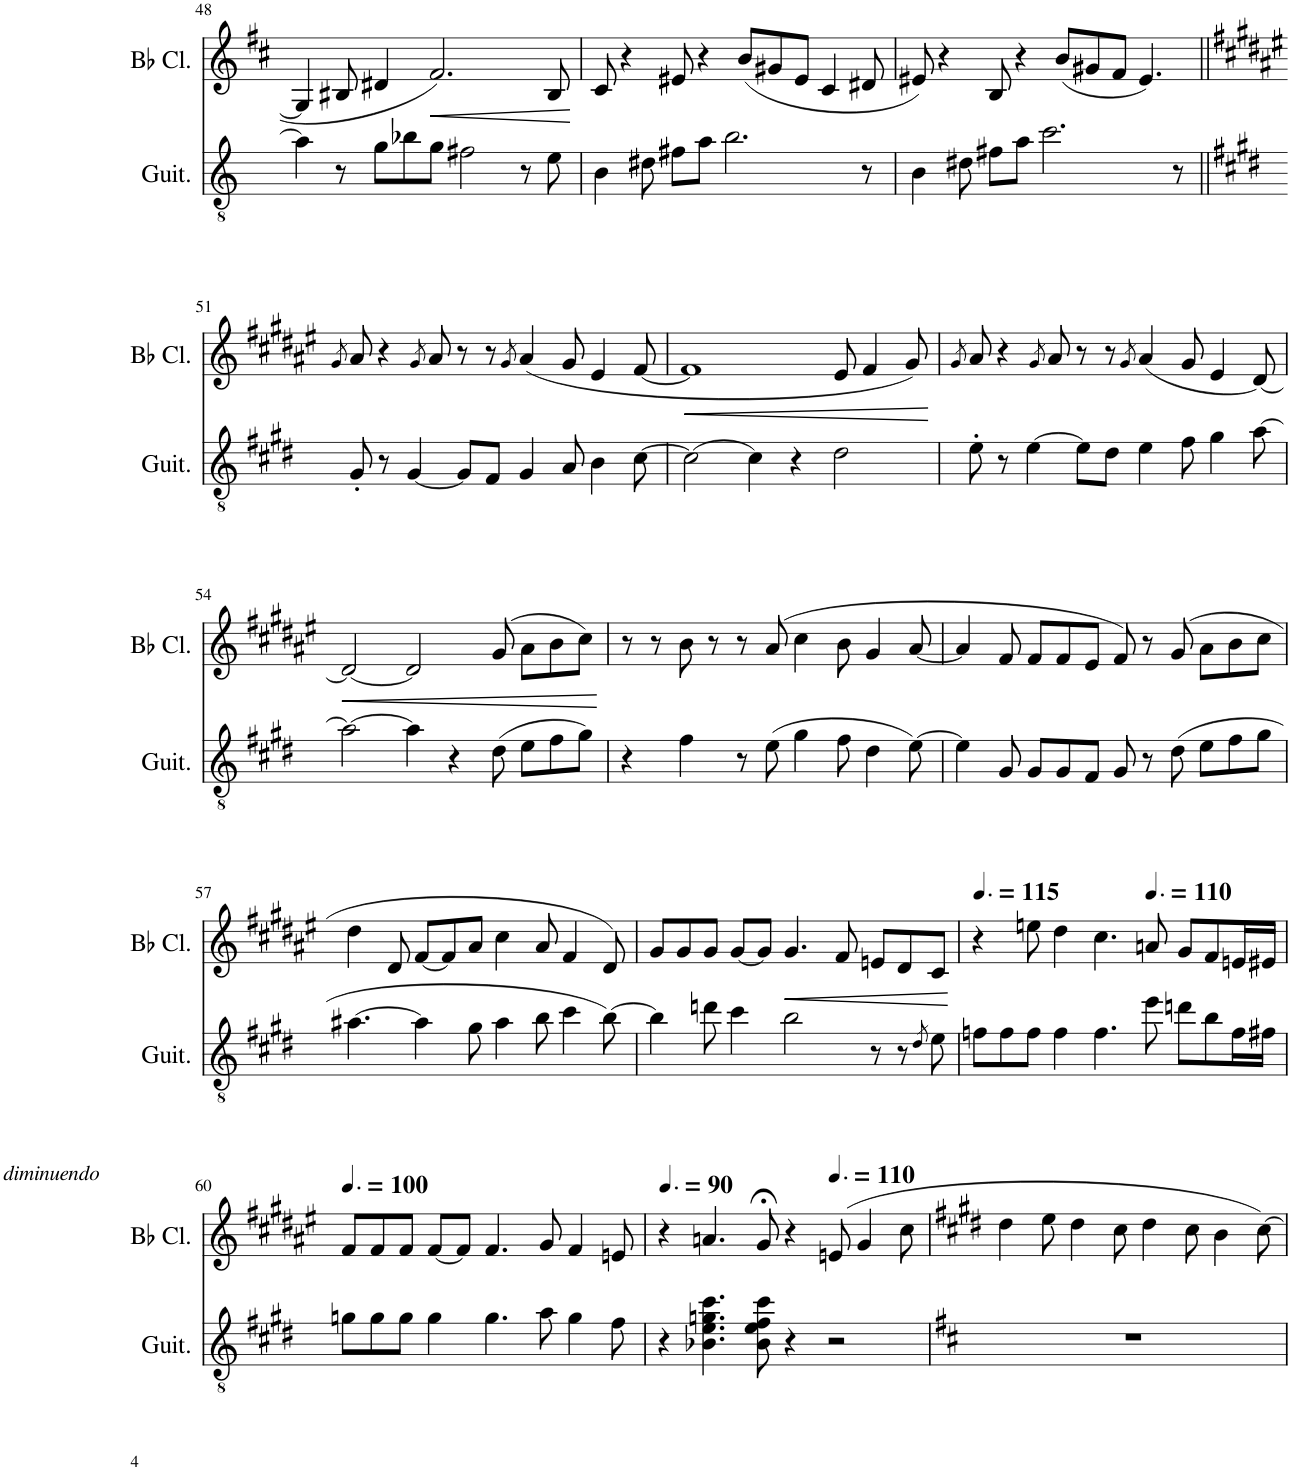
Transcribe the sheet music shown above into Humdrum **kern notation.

**kern	**kern	**dynam
*part2	*part1	*part1
*staff2	*staff1	*staff1
*I"Classical Guitar	*I"Bb Clarinet	*
*I'Guit.	*I'Bb Cl.	*
!!LO:PB:g=z
*clefGv2	*clefG2	*
*	*Trd1c2	*
*k[]	*k[f#c#]	*
*M12/8	*M12/8	*
=48	=48	=48
4a#\]	4G#/]	.
8r	8B#X/	.
8g\L	4d#X/	.
8b-X\	.	.
!	!	!LO:HP:b
8g\J	2.f#/	<
2f#X\	.	.
8r	.	.
8e\	8B#/	.
.	.	[
=49	=49	=49
4B\	8c#/	.
.	4r	.
8d#X\	.	.
8f#X\L	8e#X/	.
8a\J	4r	.
2.b\	.	.
.	(8b/L	.
.	8g#X/	.
.	8e#/J	.
.	4c#/	.
8r	8d#X/	.
=50	=50	=50
4B\	8e#X/)	.
.	4r	.
8d#X\	.	.
8f#X\L	8B/	.
8a\J	4r	.
2.cc\	.	.
.	(8b/L	.
.	8g#X/	.
.	8f#/J	.
.	4.e#/)	.
8r	.	.
!!LO:LB:g=z
=51||	=51||	=51||
*k[f#c#g#d#]	*k[f#c#g#d#a#e#]	*
.	8qg#/	.
8G#'/	8a#/	.
8r	4r	.
[4G#/	.	.
.	8qg#/	.
.	8a#/	.
8G#/L]	8r	.
8F#/J	8r	.
.	8qg#/	.
4G#/	(4a#/	.
8A/	8g#/	.
4B\	4e#/	.
[8c#\	[8f#/	.
=52	=52	=52
!	!	!LO:HP:b
2c#\_	1f#]	<
4c#\]	.	.
4r	.	.
2d#\	8e#/	.
.	4f#/	.
.	8g#/)	.
.	.	[
=53	=53	=53
.	8qg#/	.
8e'\	8a#/	.
8r	4r	.
[4e\	.	.
.	8qg#/	.
.	8a#/	.
8e\L]	8r	.
8d#\J	8r	.
.	8qg#/	.
4e\	(4a#/	.
8f#\	8g#/	.
4g#\	4e#/	.
[8a\	[8d#/)	.
!!LO:LB:g=z
=54	=54	=54
!	!	!LO:HP:b
2a\_	2d#/_	<
4a\]	2d#/]	.
4r	.	.
(8d#\	(8g#/	.
8e\L	8a#\L	.
8f#\	8b\	.
8g#\J)	8cc#\J)	.
.	.	[
=55	=55	=55
4r	8r	.
.	8r	.
4f#\	8b\	.
.	8r	.
8r	8r	.
(8e\	(8a#/	.
4g#\	4cc#\	.
8f#\	8b\	.
4d#\	4g#/	.
[8e\)	[8a#/	.
=56	=56	=56
4e\]	4a#/]	.
8G#/	8f#/	.
8G#/L	8f#/L	.
8G#/	8f#/	.
8F#/J	8e#/J	.
8G#/	8f#/)	.
8r	8r	.
(8d#\	(8g#/	.
8e\L	8a#\L	.
8f#\	8b\	.
8g#\J	8cc#\J	.
!!LO:LB:g=z
=57	=57	=57
[4.a#X\	4dd#\	.
.	8d#/	.
4a#\]	[8f#/L	.
.	8f#/]	.
8g#\	8a#/J	.
4a#\	4cc#\	.
8b\	8a#/	.
4cc#\	4f#/	.
[8b\)	8d#/)	.
=58	=58	=58
4b\]	8g#/L	.
.	8g#/	.
8ddn\	8g#/J	.
4cc#\	[8g#/L	.
.	8g#/J]	.
!	!	!LO:HP:b
2b\	4.g#/	<
.	8f#/	.
8r	8en/L	.
8r	8d#/	.
8qd#/	.	.
8e\	8c#/J	.
.	.	[
=59	=59	=59
*	*MM173	*
8fn\L	4r	.
8f\	.	.
8f\J	8een\	.
4f\	4dd#\	.
4.f\	4.cc#\	.
*	*MM165	*
8ee\	8an/	.
8ddn\L	8g#/L	.
8b\	8f#/	.
16f\L	16en/L	.
16f#X\JJ	16e#X/JJ	.
!!LO:LB:g=z
=60	=60	=60
*	*MM150	*
!	!LO:TX:a:i:t=diminuendo	!
8gn\L	8f#/L	.
8g\	8f#/	.
8g\J	8f#/J	.
4g\	[8f#/L	.
.	8f#/J]	.
4.g\	4.f#/	.
8a\	8g#/	.
4g\	4f#/	.
8f#\	8en/	.
=61	=61	=61
*	*MM135	*
4r	4r	.
4.B-X\ 4.e\ 4.gn\ 4.cc#\	4.an/	.
8B-\ 8e\ 8f#\ 8cc#\	8g#;</	.
4r	4r	.
*	*MM165	*
2r	(8en/	.
.	4g#/	.
.	8cc#\	.
=62	=62	=62
*k[f#c#]	*k[f#c#g#d#]	*
1.r	4dd#\	.
.	8ee\	.
.	4dd#\	.
.	8cc#\	.
.	4dd#\	.
.	8cc#\	.
.	4b\	.
.	[8cc#\)	.
=	=	=
*-	*-	*-
